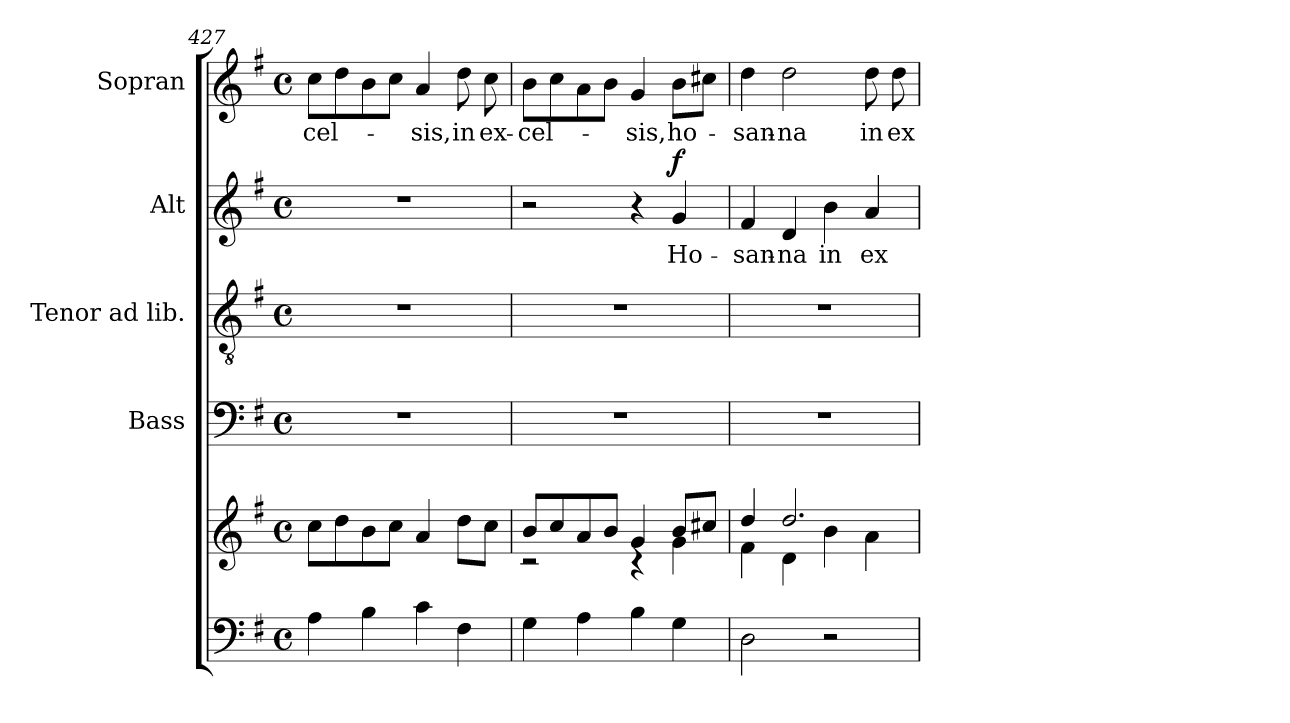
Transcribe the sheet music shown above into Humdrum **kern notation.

**kern	**kern	**kern	**kern	**kern	**text	**dynam	**kern	**text
*part5	*part5	*part4	*part3	*part2	*part2	*part2	*part1	*part1
*staff6	*staff5	*staff4	*staff3	*staff2	*staff2	*staff2	*staff1	*staff1
*	*	*I"Bass	*I"Tenor ad lib.	*I"Alt	*	*	*I"Sopran	*
*	*	*I'B.	*I'T.	*I'A.	*	*	*I'S.	*
*clefF4	*clefG2	*clefF4	*clefGv2	*clefG2	*	*	*clefG2	*
*k[f#]	*k[f#]	*k[f#]	*k[f#]	*k[f#]	*	*	*k[f#]	*
*G:	*G:	*G:	*G:	*G:	*	*	*G:	*
*M4/4	*M4/4	*M4/4	*M4/4	*M4/4	*	*	*M4/4	*
*met(c)	*met(c)	*met(c)	*met(c)	*met(c)	*	*	*met(c)	*
=427	=427	=427	=427	=427	=427	=427	=427	=427
!	!	!	!	!	!	!	!	!LO:LY:b
4A\	8cc\L	1r	1r	1r	.	.	8cc\L	-cel-
.	8dd\	.	.	.	.	.	8dd\	.
4B\	8b\	.	.	.	.	.	8b\	.
.	8cc\J	.	.	.	.	.	8cc\J	.
!	!	!	!	!	!	!	!	!LO:LY:b
4c\	4a/	.	.	.	.	.	4a/	-sis,
!	!	!	!	!	!	!	!	!LO:LY:b
4F#\	8dd\L	.	.	.	.	.	8dd\	in
!	!	!	!	!	!	!	!	!LO:LY:b
.	8cc\J	.	.	.	.	.	8cc\	ex-
=428	=428	=428	=428	=428	=428	=428	=428	=428
*	*^	*	*	*	*	*	*	*
!	!	!	!	!	!	!	!	!	!LO:LY:b
4G\	8b/L	2rc	1r	1r	2r	.	.	8b\L	-cel-
.	8cc/	.	.	.	.	.	.	8cc\	.
4A\	8a/	.	.	.	.	.	.	8a\	.
.	8b/J	.	.	.	.	.	.	8b\J	.
!	!	!	!	!	!	!	!	!	!LO:LY:b
4B\	4g/	4rB	.	.	4r	.	.	4g/	-sis,
!	!	!	!	!	!	!LO:LY:b	!LO:DY:a	!	!LO:LY:b
4G\	8b/L	4g\	.	.	4g/	Ho-	f	8b\L	ho-
.	8cc#X/J	.	.	.	.	.	.	8cc#X\J	.
!!LO:PB:g=z
=429	=429	=429	=429	=429	=429	=429	=429	=429	=429
!	!	!	!	!	!	!LO:LY:b	!	!	!LO:LY:b
2D\	4dd/	4f#\	1r	1r	4f#/	-san-	.	4dd\	-san-
!	!	!	!	!	!	!LO:LY:b	!	!	!LO:LY:b
.	2.dd/	4d\	.	.	4d/	-na	.	2dd\	-na
!	!	!	!	!	!	!LO:LY:b	!	!	!
2r	.	4b\	.	.	4b\	in	.	.	.
!	!	!	!	!	!	!LO:LY:b	!	!	!LO:LY:b
.	.	4a\	.	.	4a/	ex-	.	8dd\	in
!	!	!	!	!	!	!	!	!	!LO:LY:b
.	.	.	.	.	.	.	.	8dd\	ex-
*	*v	*v	*	*	*	*	*	*	*
=	=	=	=	=	=	=	=	=
*-	*-	*-	*-	*-	*-	*-	*-	*-
